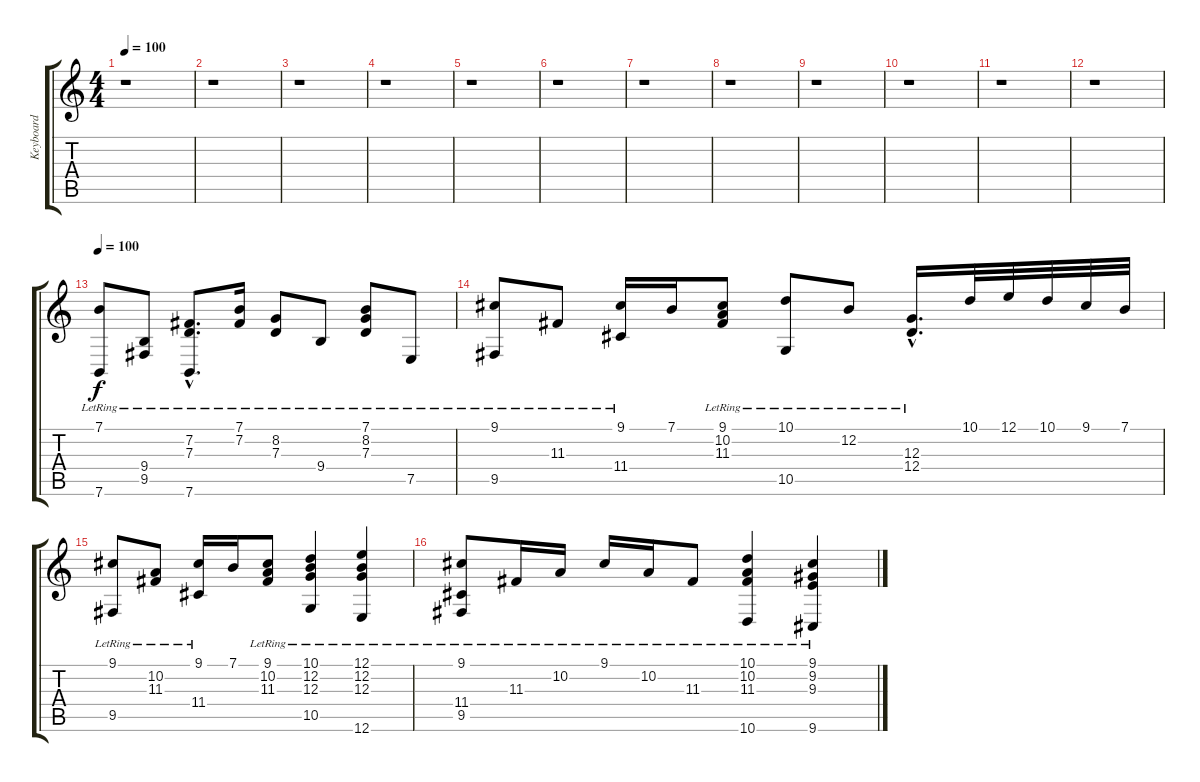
\track ("Keyboard" "Keyboard") {instrument acousticgrandpiano}
\staff {score tabs}
\tuning (E4 B3 G3 D3 A2 E2) {hide}
\ts (4 4)
\tempo 100
\clef g2
\ks c
r.1{dy f} |
r.1 |
r.1 |
r.1 |
r.1 |
r.1 |
r.1 |
r.1 |
r.1 |
r.1 |
r.1 |
r.1 |
\tempo 100
(7.1{lr} 7.6{lr}).8 (9.4{lr} 9.5{lr}).8 (7.2{hac lr} 7.3{hac lr} 7.6{hac lr}).8{d} (7.1{lr} 7.2).16 (8.2{lr} 7.3{lr}).8 9.4{lr}.8 (7.1{lr} 8.2{lr} 7.3{lr}).8 7.5{lr}.8 |
(9.1{lr} 9.5{lr}).8 11.3{lr}.8 (9.1 11.4{lr}).16 7.1.16 (9.1 10.2{lr} 11.3{lr}).8 (10.1{lr} 10.5{lr}).8 12.2{lr}.8 (12.3{hac lr} 12.4{hac lr}).16{d} 10.1.32 12.1.32 10.1.32 9.1.32 7.1.32 |
(9.1{lr} 9.5{lr}).8 (10.2{lr} 11.3{lr}).8 (9.1 11.4{lr}).16 7.1.16 (9.1 10.2{lr} 11.3{lr}).8 (10.1 12.2{lr} 12.3{lr} 10.5{lr}).4 (12.1 12.2{lr} 12.3{lr} 12.6{lr}).4 |
(9.1{lr} 11.4{lr} 9.5{lr}).8 11.3{lr}.16 10.2{lr}.16 9.1{lr}.16 10.2{lr}.16 11.3{lr}.8 (10.1{lr} 10.2{lr} 11.3{lr} 10.6).4 (9.1{lr} 9.2 9.3 9.6).4
